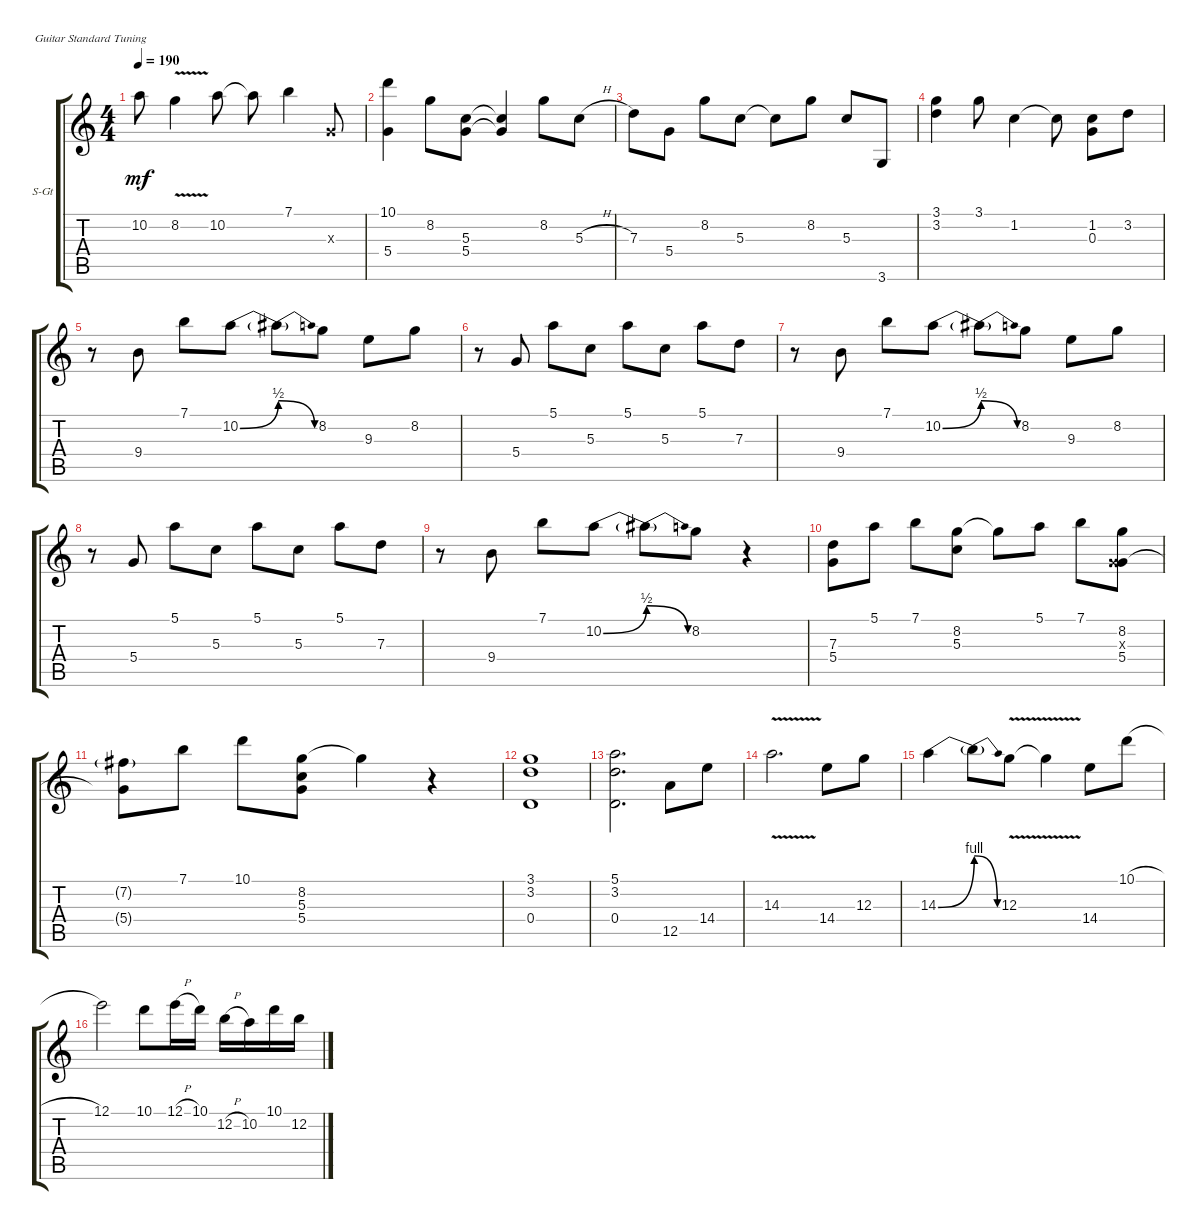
\defaultSystemsLayout 4
\bracketExtendMode groupsimilarinstruments
\firstSystemTrackNameOrientation horizontal
\otherSystemsTrackNameOrientation horizontal
\track ("Steel Guitar" "S-Gt") {instrument acousticguitarsteel}
\staff {score tabs}
\tuning (E4 B3 G3 D3 A2 E2)
\ts (4 4)
\tempo 190
\clef g2
\ks c
10.2{t}.8{dy mf} 8.2{v}.4 10.2.8 10.2{t}.8 7.1.4 0.3{x}.8 |
(5.4 10.1).4 8.2.8 (5.3 5.4).8 (5.3{t} 5.4{t}).4 8.2.8 5.3{h}.8 |
7.3.8 5.4.8 8.2.8 5.3.8 5.3{t}.8 8.2.8 5.3.8 3.6.8 |
(3.1 3.2).4 3.1.8 1.2.4 1.2{t}.8 (1.2 0.3).8 3.2.8 |
r.8 9.4.8 7.1.8 10.2{be (bend 0 0 15.6 2)}.8 10.2{be (release 0 2 15 0) t}.8 8.2.8 9.3.8 8.2.8 |
r.8 5.4.8 5.1.8 5.3.8 5.1.8 5.3.8 5.1.8 7.3.8 |
r.8 9.4.8 7.1.8 10.2{be (bend 0 0 14.399999999999999 2)}.8 10.2{be (release 0 2 15 0) t}.8 8.2.8 9.3.8 8.2.8 |
r.8 5.4.8 5.1.8 5.3.8 5.1.8 5.3.8 5.1.8 7.3.8 |
r.8 9.4.8 7.1.8 10.2{be (bend 0 0 14.399999999999999 2)}.8 10.2{be (release 0 2 15 0) t}.8 8.2.8 r.4 |
(5.4 7.3).8 5.1.8 7.1.8 (5.3 8.2).8 8.2{t}.8 5.1.8 7.1.8 (5.4 0.3{x} 8.2).8 |
(5.4{t} 7.2{g}).8 7.1.8 10.1.8 (5.4 5.3 8.2).8 8.2{t}.4 r.4 |
(0.4 3.2 3.1).1 |
(0.4 3.2 5.1).2{d} 12.5.8 14.4.8 |
14.3{v}.2{d} 14.4.8 12.3.8 |
14.3{be (bend 0 0 15 4)}.4 14.3{be (release 0 4 15 0) t}.8 12.3{v}.8 12.3{v t}.4 14.4.8 10.1{h}.8 |
12.1.2 10.1.8 12.1{h}.16 10.1.16 12.2{h}.16 10.2.16 10.1.16 12.2{h}.16
